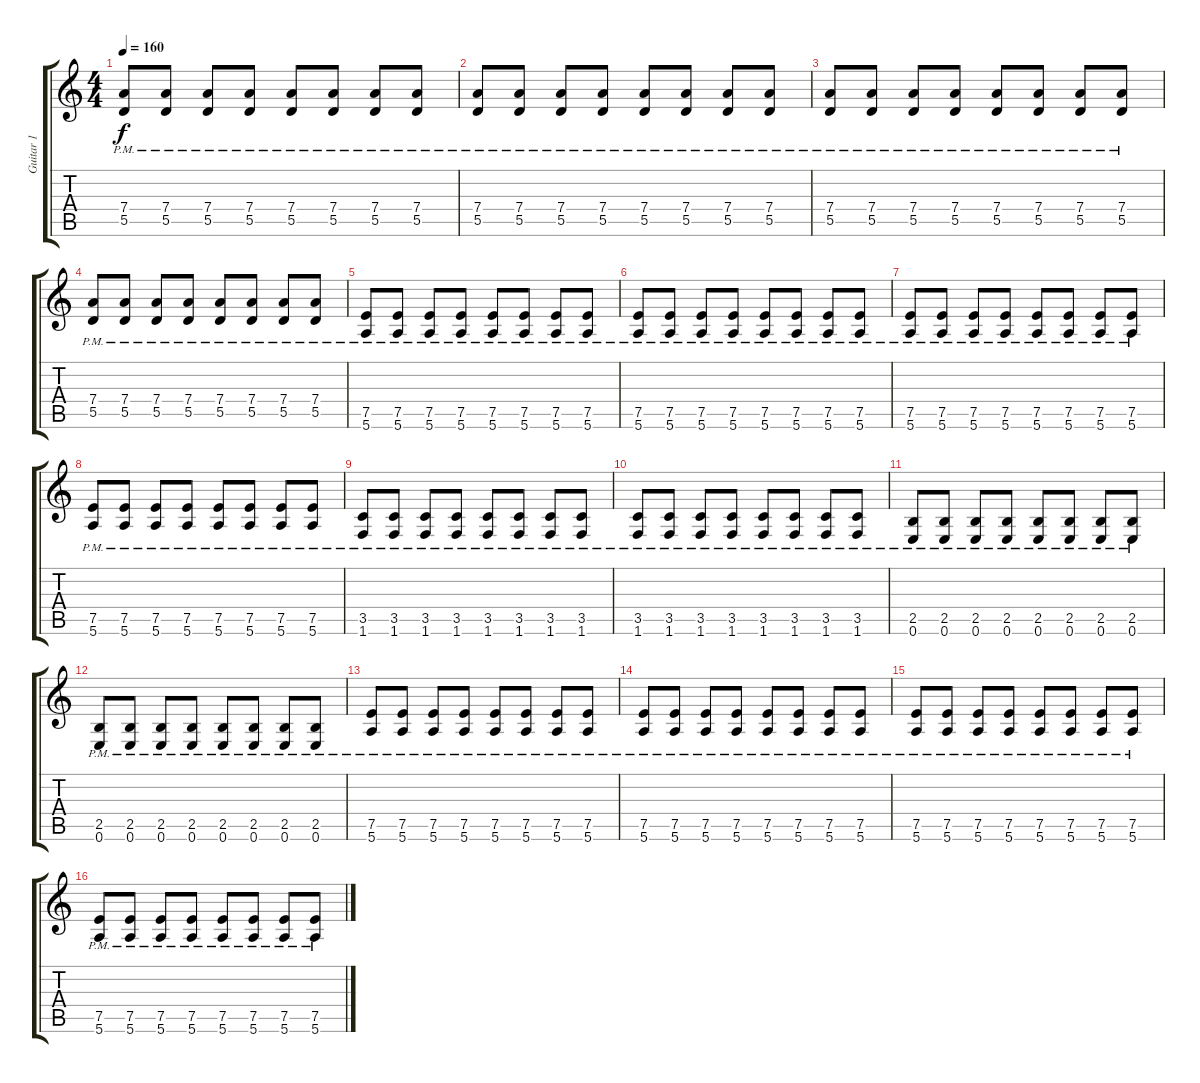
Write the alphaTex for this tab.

\track ("Guitar 1" "Guitar 1") {instrument distortionguitar}
\staff {score tabs}
\tuning (E4 B3 G3 D3 A2 E2) {hide}
\ts (4 4)
\tempo 160
\clef g2
\ks c
(7.4{pm} 5.5{pm}).8{dy f} (7.4{pm} 5.5{pm}).8 (7.4{pm} 5.5{pm}).8 (7.4{pm} 5.5{pm}).8 (7.4{pm} 5.5{pm}).8 (7.4{pm} 5.5{pm}).8 (7.4{pm} 5.5{pm}).8 (7.4{pm} 5.5{pm}).8 |
(7.4{pm} 5.5{pm}).8 (7.4{pm} 5.5{pm}).8 (7.4{pm} 5.5{pm}).8 (7.4{pm} 5.5{pm}).8 (7.4{pm} 5.5{pm}).8 (7.4{pm} 5.5{pm}).8 (7.4{pm} 5.5{pm}).8 (7.4{pm} 5.5{pm}).8 |
(7.4{pm} 5.5{pm}).8 (7.4{pm} 5.5{pm}).8 (7.4{pm} 5.5{pm}).8 (7.4{pm} 5.5{pm}).8 (7.4{pm} 5.5{pm}).8 (7.4{pm} 5.5{pm}).8 (7.4{pm} 5.5{pm}).8 (7.4{pm} 5.5{pm}).8 |
(7.4{pm} 5.5{pm}).8 (7.4{pm} 5.5{pm}).8 (7.4{pm} 5.5{pm}).8 (7.4{pm} 5.5{pm}).8 (7.4{pm} 5.5{pm}).8 (7.4{pm} 5.5{pm}).8 (7.4{pm} 5.5{pm}).8 (7.4{pm} 5.5{pm}).8 |
(7.5{pm} 5.6{pm}).8 (7.5{pm} 5.6{pm}).8 (7.5{pm} 5.6{pm}).8 (7.5{pm} 5.6{pm}).8 (7.5{pm} 5.6{pm}).8 (7.5{pm} 5.6{pm}).8 (7.5{pm} 5.6{pm}).8 (7.5{pm} 5.6{pm}).8 |
(7.5{pm} 5.6{pm}).8 (7.5{pm} 5.6{pm}).8 (7.5{pm} 5.6{pm}).8 (7.5{pm} 5.6{pm}).8 (7.5{pm} 5.6{pm}).8 (7.5{pm} 5.6{pm}).8 (7.5{pm} 5.6{pm}).8 (7.5{pm} 5.6{pm}).8 |
(7.5{pm} 5.6{pm}).8 (7.5{pm} 5.6{pm}).8 (7.5{pm} 5.6{pm}).8 (7.5{pm} 5.6{pm}).8 (7.5{pm} 5.6{pm}).8 (7.5{pm} 5.6{pm}).8 (7.5{pm} 5.6{pm}).8 (7.5{pm} 5.6{pm}).8 |
(7.5{pm} 5.6{pm}).8 (7.5{pm} 5.6{pm}).8 (7.5{pm} 5.6{pm}).8 (7.5{pm} 5.6{pm}).8 (7.5{pm} 5.6{pm}).8 (7.5{pm} 5.6{pm}).8 (7.5{pm} 5.6{pm}).8 (7.5{pm} 5.6{pm}).8 |
(3.5{pm} 1.6{pm}).8 (3.5{pm} 1.6{pm}).8 (3.5{pm} 1.6{pm}).8 (3.5{pm} 1.6{pm}).8 (3.5{pm} 1.6{pm}).8 (3.5{pm} 1.6{pm}).8 (3.5{pm} 1.6{pm}).8 (3.5{pm} 1.6{pm}).8 |
(3.5{pm} 1.6{pm}).8 (3.5{pm} 1.6{pm}).8 (3.5{pm} 1.6{pm}).8 (3.5{pm} 1.6{pm}).8 (3.5{pm} 1.6{pm}).8 (3.5{pm} 1.6{pm}).8 (3.5{pm} 1.6{pm}).8 (3.5{pm} 1.6{pm}).8 |
(2.5{pm} 0.6{pm}).8 (2.5{pm} 0.6{pm}).8 (2.5{pm} 0.6{pm}).8 (2.5{pm} 0.6{pm}).8 (2.5{pm} 0.6{pm}).8 (2.5{pm} 0.6{pm}).8 (2.5{pm} 0.6{pm}).8 (2.5{pm} 0.6{pm}).8 |
(2.5{pm} 0.6{pm}).8 (2.5{pm} 0.6{pm}).8 (2.5{pm} 0.6{pm}).8 (2.5{pm} 0.6{pm}).8 (2.5{pm} 0.6{pm}).8 (2.5{pm} 0.6{pm}).8 (2.5{pm} 0.6{pm}).8 (2.5{pm} 0.6{pm}).8 |
(7.5{pm} 5.6{pm}).8 (7.5{pm} 5.6{pm}).8 (7.5{pm} 5.6{pm}).8 (7.5{pm} 5.6{pm}).8 (7.5{pm} 5.6{pm}).8 (7.5{pm} 5.6{pm}).8 (7.5{pm} 5.6{pm}).8 (7.5{pm} 5.6{pm}).8 |
(7.5{pm} 5.6{pm}).8 (7.5{pm} 5.6{pm}).8 (7.5{pm} 5.6{pm}).8 (7.5{pm} 5.6{pm}).8 (7.5{pm} 5.6{pm}).8 (7.5{pm} 5.6{pm}).8 (7.5{pm} 5.6{pm}).8 (7.5{pm} 5.6{pm}).8 |
(7.5{pm} 5.6{pm}).8 (7.5{pm} 5.6{pm}).8 (7.5{pm} 5.6{pm}).8 (7.5{pm} 5.6{pm}).8 (7.5{pm} 5.6{pm}).8 (7.5{pm} 5.6{pm}).8 (7.5{pm} 5.6{pm}).8 (7.5{pm} 5.6{pm}).8 |
(7.5{pm} 5.6{pm}).8 (7.5{pm} 5.6{pm}).8 (7.5{pm} 5.6{pm}).8 (7.5{pm} 5.6{pm}).8 (7.5{pm} 5.6{pm}).8 (7.5{pm} 5.6{pm}).8 (7.5{pm} 5.6{pm}).8 (7.5{pm} 5.6{pm}).8
